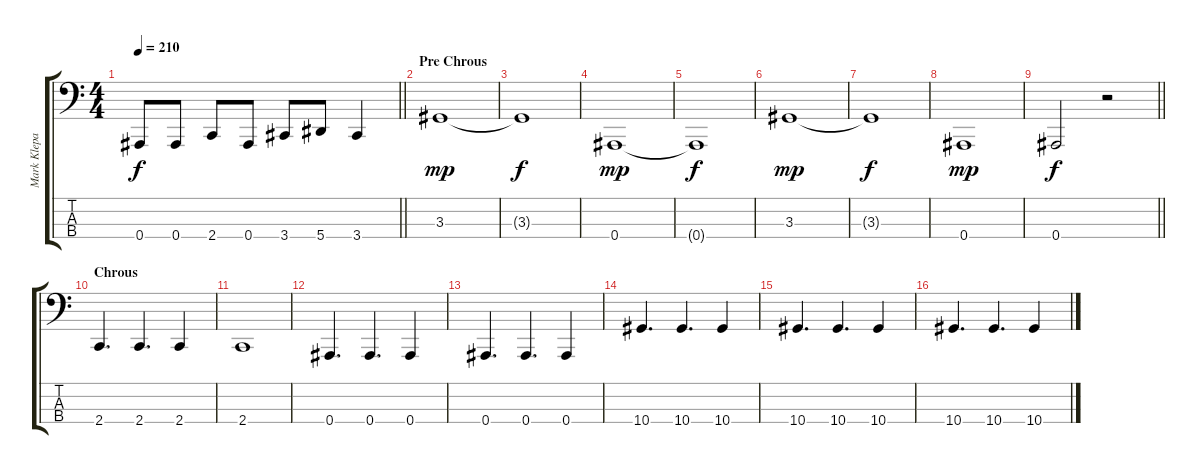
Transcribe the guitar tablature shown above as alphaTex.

\track ("Mark Klepaski" "Mark Klepa") {instrument electricbassfinger}
\staff {score tabs}
\tuning (Eb2 Bb1 F1 Bb0) {hide}
\ts (4 4)
\tempo 210
\clef f4
\barLineRight lightlight
\ks c
0.4{t}.8{dy f} 0.4.8 2.4.8 0.4.8 3.4.8 5.4.8 3.4.4 |
\section ("" "Pre Chrous")
3.3.1{dy mp} |
3.3{t}.1{dy f} |
0.4.1{dy mp} |
0.4{t}.1{dy f} |
3.3.1{dy mp} |
3.3{t}.1{dy f} |
0.4.1{dy mp} |
\barLineRight lightlight
0.4.2{dy f} r.2 |
\section ("" "Chrous")
2.4.4{d} 2.4.4{d} 2.4.4 |
2.4.1 |
0.4.4{d} 0.4.4{d} 0.4.4 |
0.4.4{d} 0.4.4{d} 0.4.4 |
10.4.4{d} 10.4.4{d} 10.4.4 |
10.4.4{d} 10.4.4{d} 10.4.4 |
10.4.4{d} 10.4.4{d} 10.4.4
